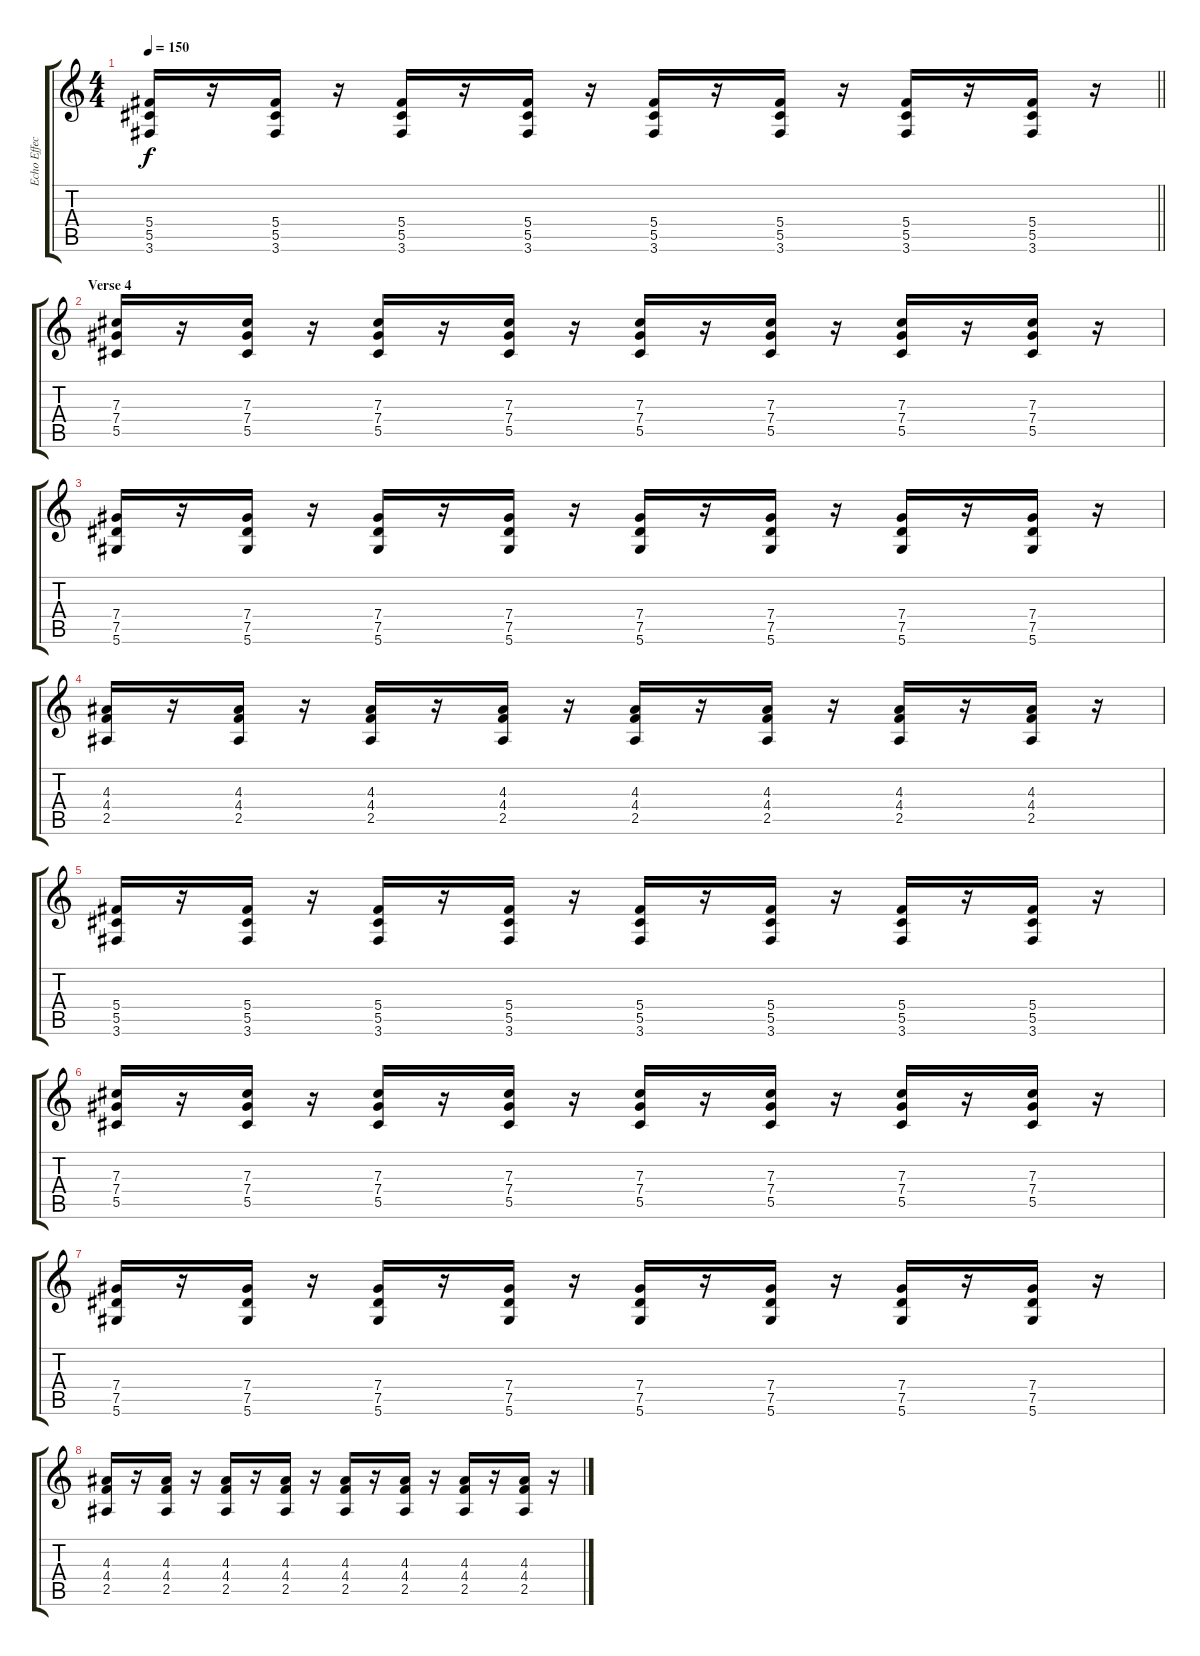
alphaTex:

\track ("Echo Effect" "Echo Effec") {instrument distortionguitar}
\staff {score tabs}
\tuning (Eb4 Bb3 Gb3 Db3 Ab2 Eb2) {hide}
\ts (4 4)
\tempo 150
\clef g2
\barLineRight lightlight
\ks c
(5.4 5.5 3.6).16{dy f} r.16 (5.4 5.5 3.6).16 r.16 (5.4 5.5 3.6).16 r.16 (5.4 5.5 3.6).16 r.16 (5.4 5.5 3.6).16 r.16 (5.4 5.5 3.6).16 r.16 (5.4 5.5 3.6).16 r.16 (5.4 5.5 3.6).16 r.16 |
\section ("" "Verse 4")
(7.3 7.4 5.5).16 r.16 (7.3 7.4 5.5).16 r.16 (7.3 7.4 5.5).16 r.16 (7.3 7.4 5.5).16 r.16 (7.3 7.4 5.5).16 r.16 (7.3 7.4 5.5).16 r.16 (7.3 7.4 5.5).16 r.16 (7.3 7.4 5.5).16 r.16 |
(7.4 7.5 5.6).16 r.16 (7.4 7.5 5.6).16 r.16 (7.4 7.5 5.6).16 r.16 (7.4 7.5 5.6).16 r.16 (7.4 7.5 5.6).16 r.16 (7.4 7.5 5.6).16 r.16 (7.4 7.5 5.6).16 r.16 (7.4 7.5 5.6).16 r.16 |
(4.3 4.4 2.5).16 r.16 (4.3 4.4 2.5).16 r.16 (4.3 4.4 2.5).16 r.16 (4.3 4.4 2.5).16 r.16 (4.3 4.4 2.5).16 r.16 (4.3 4.4 2.5).16 r.16 (4.3 4.4 2.5).16 r.16 (4.3 4.4 2.5).16 r.16 |
(5.4 5.5 3.6).16 r.16 (5.4 5.5 3.6).16 r.16 (5.4 5.5 3.6).16 r.16 (5.4 5.5 3.6).16 r.16 (5.4 5.5 3.6).16 r.16 (5.4 5.5 3.6).16 r.16 (5.4 5.5 3.6).16 r.16 (5.4 5.5 3.6).16 r.16 |
(7.3 7.4 5.5).16 r.16 (7.3 7.4 5.5).16 r.16 (7.3 7.4 5.5).16 r.16 (7.3 7.4 5.5).16 r.16 (7.3 7.4 5.5).16 r.16 (7.3 7.4 5.5).16 r.16 (7.3 7.4 5.5).16 r.16 (7.3 7.4 5.5).16 r.16 |
(7.4 7.5 5.6).16 r.16 (7.4 7.5 5.6).16 r.16 (7.4 7.5 5.6).16 r.16 (7.4 7.5 5.6).16 r.16 (7.4 7.5 5.6).16 r.16 (7.4 7.5 5.6).16 r.16 (7.4 7.5 5.6).16 r.16 (7.4 7.5 5.6).16 r.16 |
(4.3 4.4 2.5).16 r.16 (4.3 4.4 2.5).16 r.16 (4.3 4.4 2.5).16 r.16 (4.3 4.4 2.5).16 r.16 (4.3 4.4 2.5).16 r.16 (4.3 4.4 2.5).16 r.16 (4.3 4.4 2.5).16 r.16 (4.3 4.4 2.5).16 r.16
